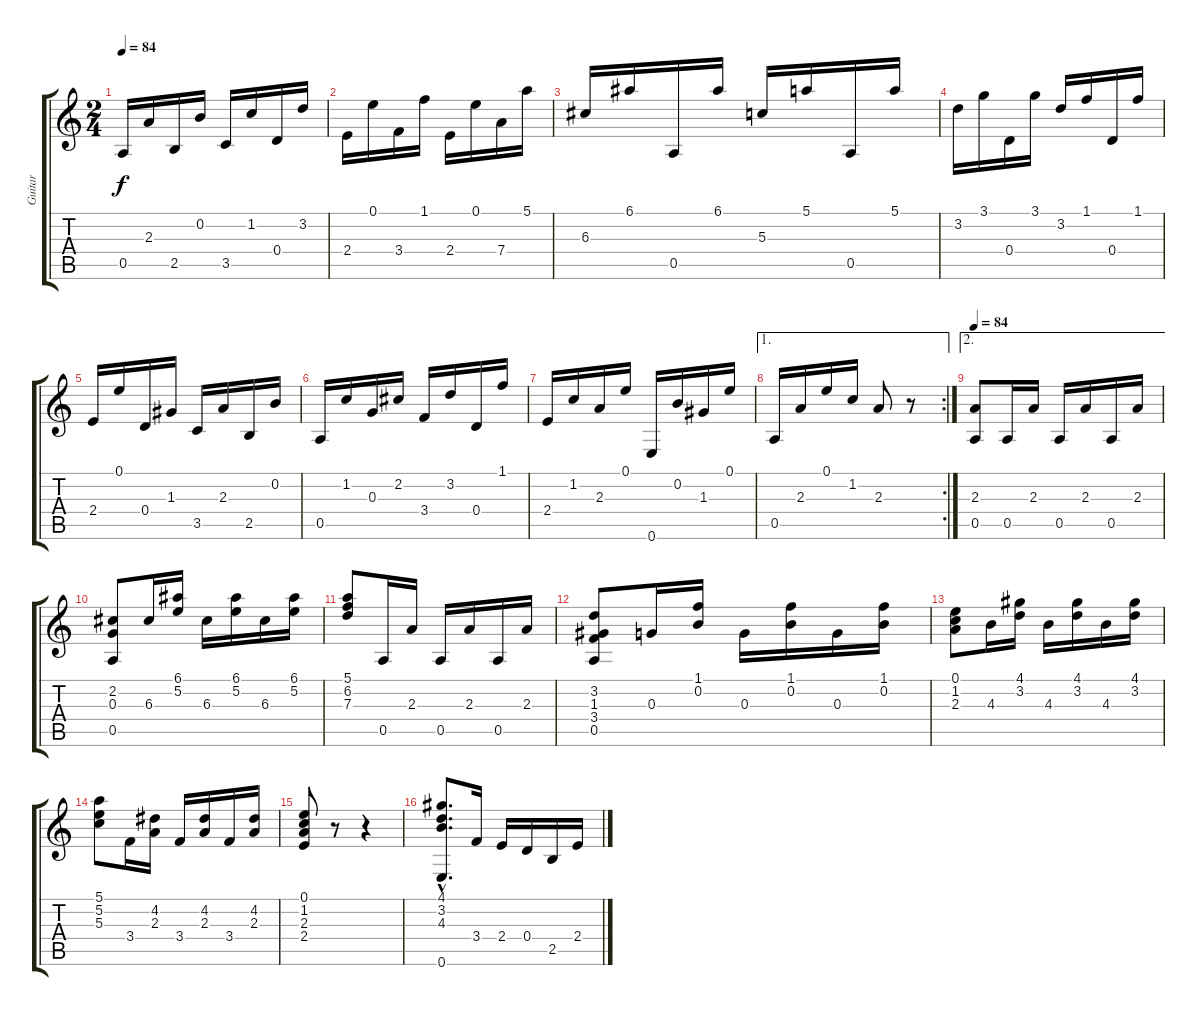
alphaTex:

\track ("Guitar" "Guitar") {instrument acousticguitarnylon}
\staff {score tabs}
\tuning (E4 B3 G3 D3 A2 E2) {hide}
\ts (2 4)
\tempo 84
\clef g2
\ks c
0.5.16{dy f} 2.3.16 2.5.16 0.2.16 3.5.16 1.2.16 0.4.16 3.2.16 |
2.4.16 0.1.16 3.4.16 1.1.16 2.4.16 0.1.16 7.4.16 5.1.16 |
6.3.16 6.1.16 0.5.16 6.1.16 5.3.16 5.1.16 0.5.16 5.1.16 |
3.2.16 3.1.16 0.4.16 3.1.16 3.2.16 1.1.16 0.4.16 1.1.16 |
2.4.16 0.1.16 0.4.16 1.3.16 3.5.16 2.3.16 2.5.16 0.2.16 |
0.5.16 1.2.16 0.3.16 2.2.16 3.4.16 3.2.16 0.4.16 1.1.16 |
2.4.16 1.2.16 2.3.16 0.1.16 0.6.16 0.2.16 1.3.16 0.1.16 |
\ae 1
\rc 2
0.5.16 2.3.16 0.1.16 1.2.16 2.3.8 r.8 |
\ae 2
\tempo 84
(2.3 0.5).8 0.5.16 2.3.16 0.5.16 2.3.16 0.5.16 2.3.16 |
(2.2 0.3 0.5).8 6.3.16 (6.1 5.2).16 6.3.16 (6.1 5.2).16 6.3.16 (6.1 5.2).16 |
(5.1 6.2 7.3).8 0.5.16 2.3.16 0.5.16 2.3.16 0.5.16 2.3.16 |
(3.2 1.3 3.4 0.5).8 0.3.16 (1.1 0.2).16 0.3.16 (1.1 0.2).16 0.3.16 (1.1 0.2).16 |
(0.1 1.2 2.3).8 4.3.16 (4.1 3.2).16 4.3.16 (4.1 3.2).16 4.3.16 (4.1 3.2).16 |
(5.1 5.2 5.3).8 3.4.16 (4.2 2.3).16 3.4.16 (4.2 2.3).16 3.4.16 (4.2 2.3).16 |
(0.1 1.2 2.3 2.4).8 r.8 r.4 |
(4.1{hac} 3.2{hac} 4.3{hac} 0.6{hac}).8{d} 3.4.16 2.4.16 0.4.16 2.5.16 2.4.16
